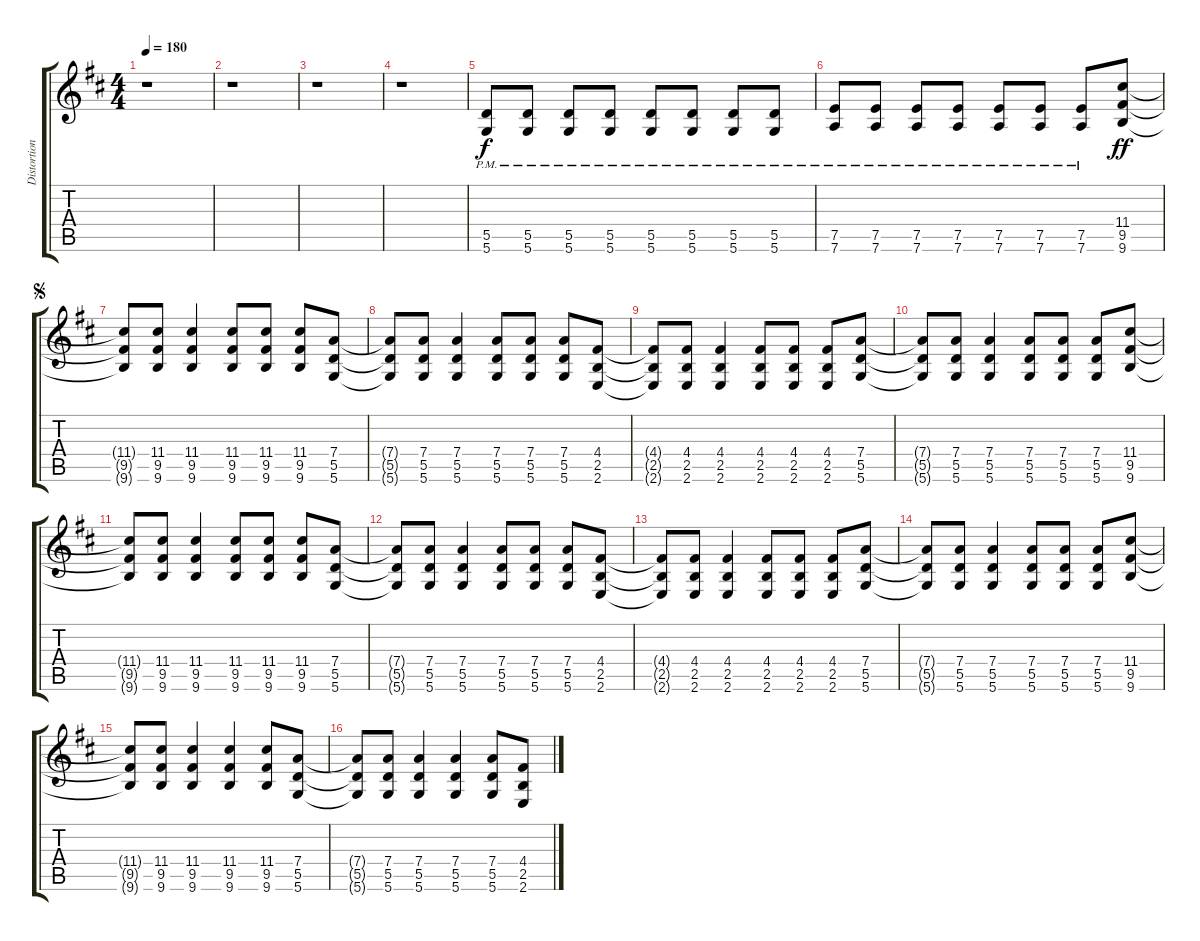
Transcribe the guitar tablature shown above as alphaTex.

\track ("Distortion Guitar 1" "Distortion") {instrument distortionguitar}
\staff {score tabs}
\tuning (E4 B3 G3 D3 A2 D2) {hide}
\ts (4 4)
\tempo 180
\clef g2
\ks d
r.1{dy mp} |
r.1 |
r.1 |
r.1 |
(5.5{pm} 5.6{pm}).8{dy f} (5.5{pm} 5.6{pm}).8 (5.5{pm} 5.6{pm}).8 (5.5{pm} 5.6{pm}).8 (5.5{pm} 5.6{pm}).8 (5.5{pm} 5.6{pm}).8 (5.5{pm} 5.6{pm}).8 (5.5{pm} 5.6{pm}).8 |
(7.5{pm} 7.6{pm}).8 (7.5{pm} 7.6{pm}).8 (7.5{pm} 7.6{pm}).8 (7.5{pm} 7.6{pm}).8 (7.5{pm} 7.6{pm}).8 (7.5{pm} 7.6{pm}).8 (7.5{pm} 7.6{pm}).8 (11.4 9.5 9.6).8{dy ff} |
\jump segno
(11.4{t} 9.5{t} 9.6{t}).8 (11.4 9.5 9.6).8 (11.4 9.5 9.6).4 (11.4 9.5 9.6).8 (11.4 9.5 9.6).8 (11.4 9.5 9.6).8 (7.4 5.5 5.6).8 |
(7.4{t} 5.5{t} 5.6{t}).8 (7.4 5.5 5.6).8 (7.4 5.5 5.6).4 (7.4 5.5 5.6).8 (7.4 5.5 5.6).8 (7.4 5.5 5.6).8 (4.4 2.5 2.6).8 |
(4.4{t} 2.5{t} 2.6{t}).8 (4.4 2.5 2.6).8 (4.4 2.5 2.6).4 (4.4 2.5 2.6).8 (4.4 2.5 2.6).8 (4.4 2.5 2.6).8 (7.4 5.5 5.6).8 |
(7.4{t} 5.5{t} 5.6{t}).8 (7.4 5.5 5.6).8 (7.4 5.5 5.6).4 (7.4 5.5 5.6).8 (7.4 5.5 5.6).8 (7.4 5.5 5.6).8 (11.4 9.5 9.6).8 |
(11.4{t} 9.5{t} 9.6{t}).8 (11.4 9.5 9.6).8 (11.4 9.5 9.6).4 (11.4 9.5 9.6).8 (11.4 9.5 9.6).8 (11.4 9.5 9.6).8 (7.4 5.5 5.6).8 |
(7.4{t} 5.5{t} 5.6{t}).8 (7.4 5.5 5.6).8 (7.4 5.5 5.6).4 (7.4 5.5 5.6).8 (7.4 5.5 5.6).8 (7.4 5.5 5.6).8 (4.4 2.5 2.6).8 |
(4.4{t} 2.5{t} 2.6{t}).8 (4.4 2.5 2.6).8 (4.4 2.5 2.6).4 (4.4 2.5 2.6).8 (4.4 2.5 2.6).8 (4.4 2.5 2.6).8 (7.4 5.5 5.6).8 |
(7.4{t} 5.5{t} 5.6{t}).8 (7.4 5.5 5.6).8 (7.4 5.5 5.6).4 (7.4 5.5 5.6).8 (7.4 5.5 5.6).8 (7.4 5.5 5.6).8 (11.4 9.5 9.6).8 |
(11.4{t} 9.5{t} 9.6{t}).8 (11.4 9.5 9.6).8 (11.4 9.5 9.6).4 (11.4 9.5 9.6).4 (11.4 9.5 9.6).8 (7.4 5.5 5.6).8 |
(7.4{t} 5.5{t} 5.6{t}).8 (7.4 5.5 5.6).8 (7.4 5.5 5.6).4 (7.4 5.5 5.6).4 (7.4 5.5 5.6).8 (4.4 2.5 2.6).8
